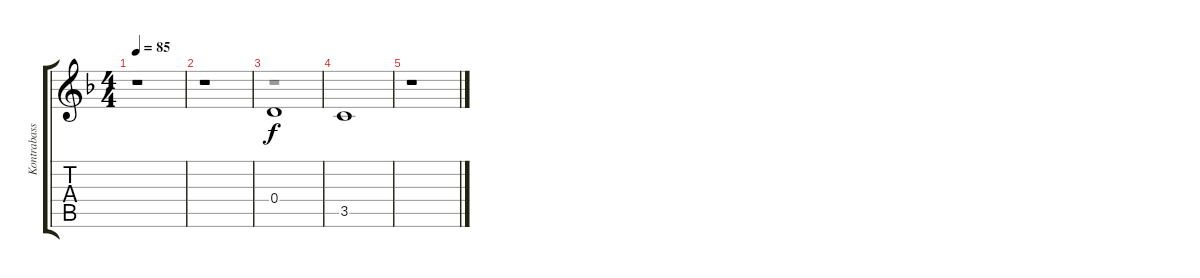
\track ("Kontrabass" "Kontrabass") {instrument contrabass}
\staff {score tabs}
\tuning (E4 B3 G3 D3 A2 E2) {hide}
\voice
\ts (4 4)
\tempo 85
\clef g2
\ks f
r.1{dy f} |
r.1 |
0.4.1 |
3.5.1 |
r.1
\voice
\clef g2
\ottava regular
\simile none
\ks f
|
|
r.1 |
|
